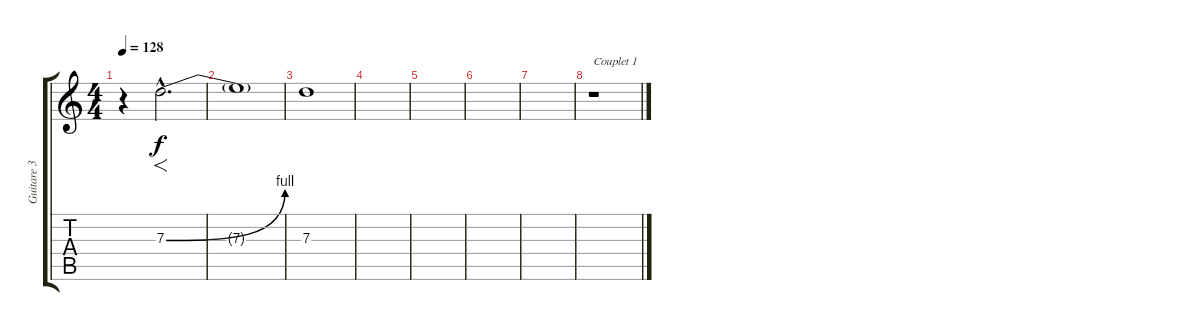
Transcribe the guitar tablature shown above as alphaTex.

\track ("Guitare 3 / Saxophone" "Guitare 3 ") {instrument electricguitarjazz}
\staff {score tabs}
\tuning (E4 B3 G3 D3 A2 E2) {hide}
\ts (4 4)
\tempo 128
\clef g2
\ks c
r.4{dy f} 7.3{be (bend 0 0 60 4) hac}.2{f d} |
7.3{t}.1 |
7.3.1 |
|
|
|
|
r.1{txt "Couplet 1"}
